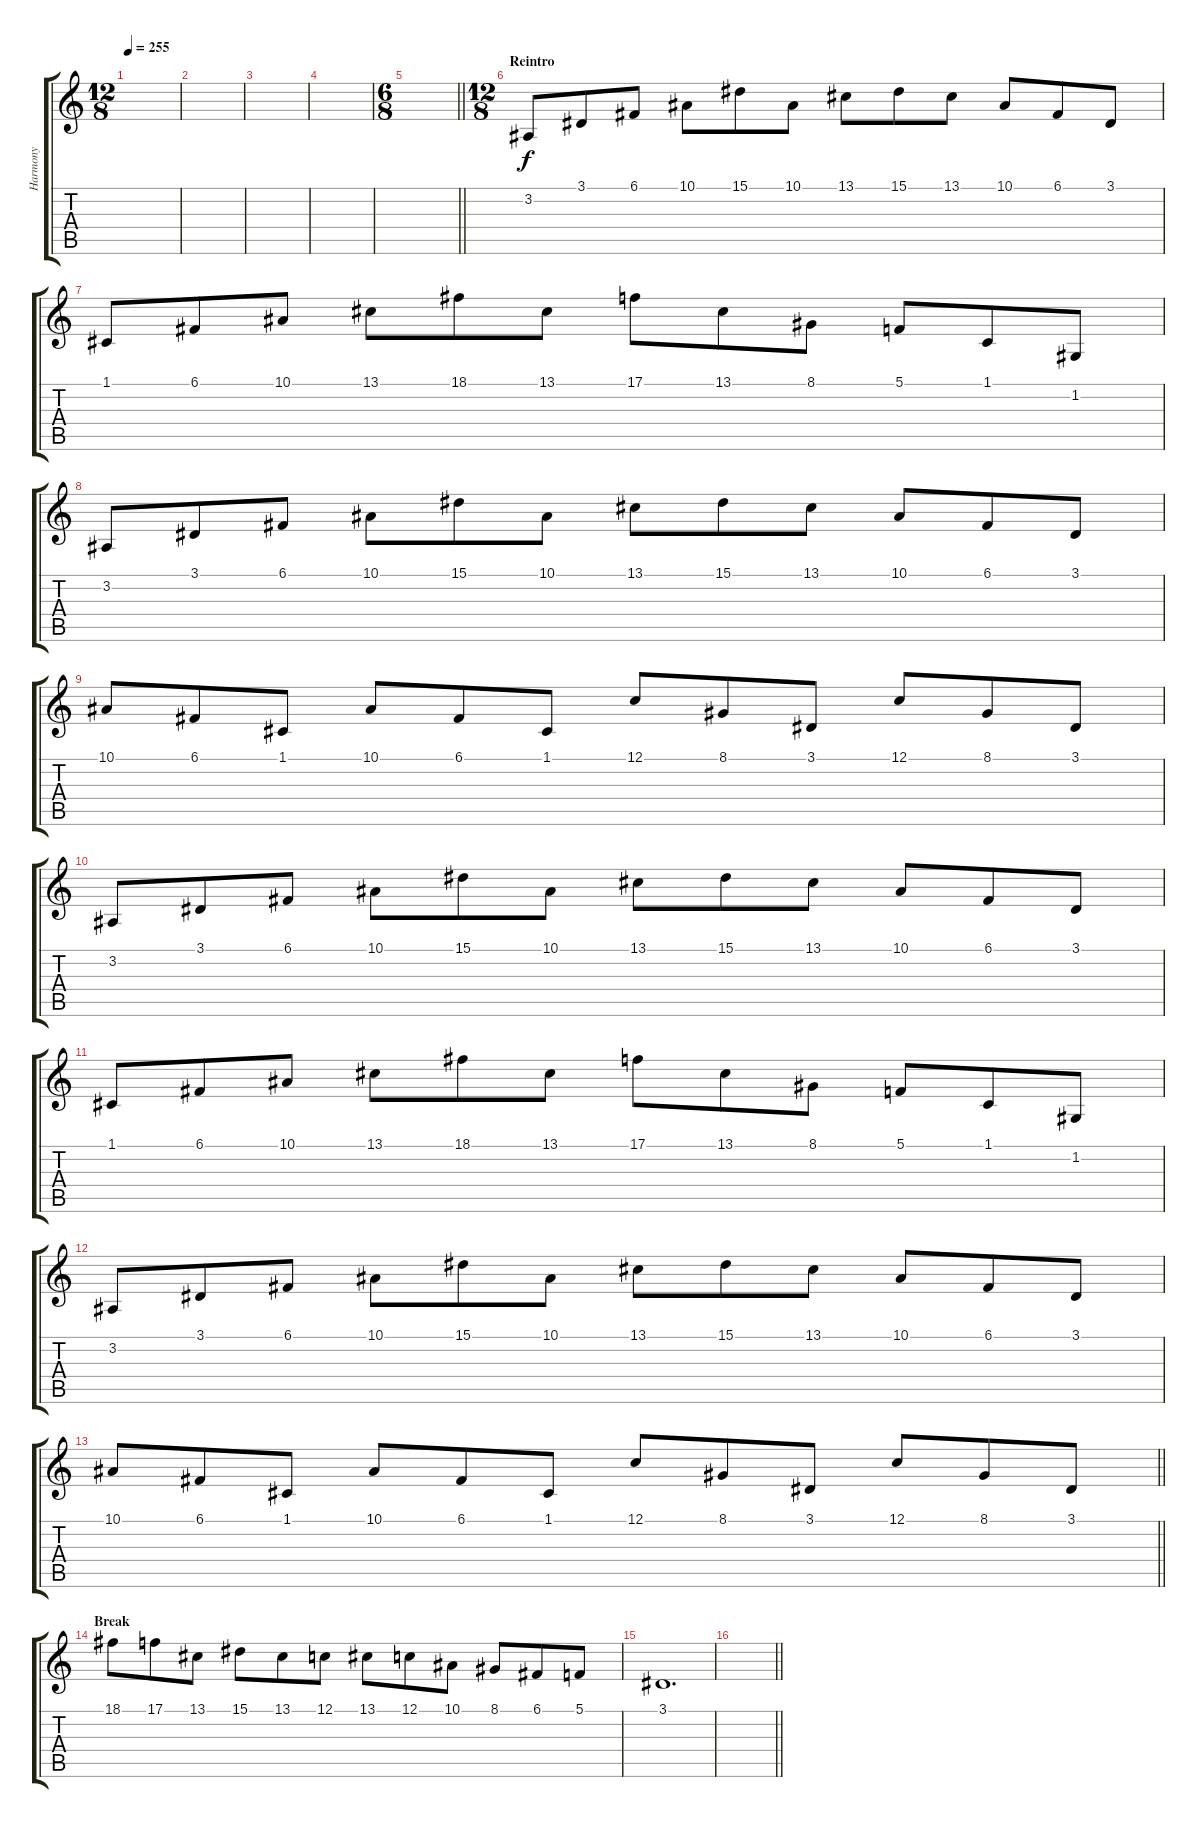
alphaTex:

\track ("Harmony" "Harmony") {instrument shamisen}
\staff {score tabs}
\tuning (C4 G3 Eb3 Bb2 F2 C2) {hide}
\ts (12 8)
\tempo 255
\clef g2
\ks c
|
|
|
|
\ts (6 8)
\barLineRight lightlight
|
\ts (12 8)
\section ("" "Reintro")
3.2.8 3.1.8 6.1.8 10.1.8 15.1.8 10.1.8 13.1.8 15.1.8 13.1.8 10.1.8 6.1.8 3.1.8 |
1.1.8 6.1.8 10.1.8 13.1.8 18.1.8 13.1.8 17.1.8 13.1.8 8.1.8 5.1.8 1.1.8 1.2.8 |
3.2.8 3.1.8 6.1.8 10.1.8 15.1.8 10.1.8 13.1.8 15.1.8 13.1.8 10.1.8 6.1.8 3.1.8 |
10.1.8 6.1.8 1.1.8 10.1.8 6.1.8 1.1.8 12.1.8 8.1.8 3.1.8 12.1.8 8.1.8 3.1.8 |
3.2.8 3.1.8 6.1.8 10.1.8 15.1.8 10.1.8 13.1.8 15.1.8 13.1.8 10.1.8 6.1.8 3.1.8 |
1.1.8 6.1.8 10.1.8 13.1.8 18.1.8 13.1.8 17.1.8 13.1.8 8.1.8 5.1.8 1.1.8 1.2.8 |
3.2.8 3.1.8 6.1.8 10.1.8 15.1.8 10.1.8 13.1.8 15.1.8 13.1.8 10.1.8 6.1.8 3.1.8 |
\barLineRight lightlight
10.1.8 6.1.8 1.1.8 10.1.8 6.1.8 1.1.8 12.1.8 8.1.8 3.1.8 12.1.8 8.1.8 3.1.8 |
\section ("" "Break")
18.1.8 17.1.8 13.1.8 15.1.8 13.1.8 12.1.8 13.1.8 12.1.8 10.1.8 8.1.8 6.1.8 5.1.8 |
3.1.1{d} |
\barLineRight lightlight
